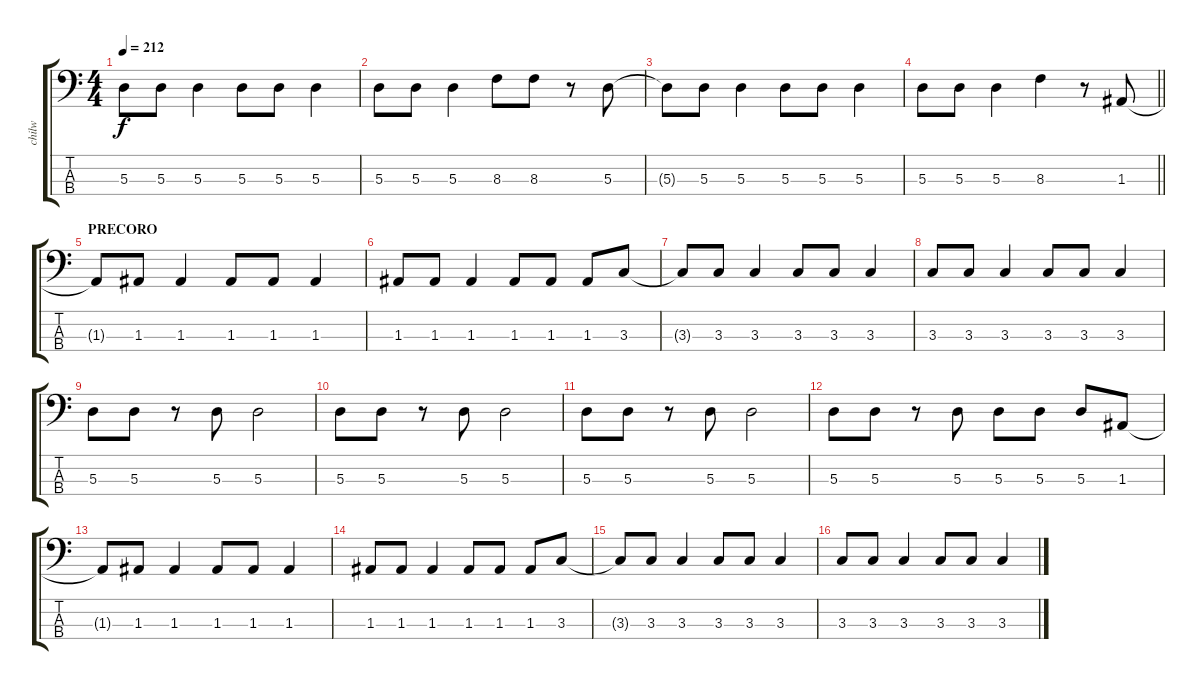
\track ("chilw" "chilw") {instrument electricbassfinger}
\staff {score tabs}
\tuning (G2 D2 A1 D1) {hide}
\ts (4 4)
\tempo 212
\clef f4
\ks c
5.3{t}.8{dy f} 5.3.8 5.3.4 5.3.8 5.3.8 5.3.4 |
5.3.8 5.3.8 5.3.4 8.3.8 8.3.8 r.8 5.3.8 |
5.3{t}.8 5.3.8 5.3.4 5.3.8 5.3.8 5.3.4 |
\barLineRight lightlight
5.3.8 5.3.8 5.3.4 8.3.4 r.8 1.3.8 |
\section ("" "PRECORO")
1.3{t}.8 1.3.8 1.3.4 1.3.8 1.3.8 1.3.4 |
1.3.8 1.3.8 1.3.4 1.3.8 1.3.8 1.3.8 3.3.8 |
3.3{t}.8 3.3.8 3.3.4 3.3.8 3.3.8 3.3.4 |
3.3.8 3.3.8 3.3.4 3.3.8 3.3.8 3.3.4 |
5.3.8 5.3.8 r.8 5.3.8 5.3.2 |
5.3.8 5.3.8 r.8 5.3.8 5.3.2 |
5.3.8 5.3.8 r.8 5.3.8 5.3.2 |
5.3.8 5.3.8 r.8 5.3.8 5.3.8 5.3.8 5.3.8 1.3.8 |
1.3{t}.8 1.3.8 1.3.4 1.3.8 1.3.8 1.3.4 |
1.3.8 1.3.8 1.3.4 1.3.8 1.3.8 1.3.8 3.3.8 |
3.3{t}.8 3.3.8 3.3.4 3.3.8 3.3.8 3.3.4 |
3.3.8 3.3.8 3.3.4 3.3.8 3.3.8 3.3.4
